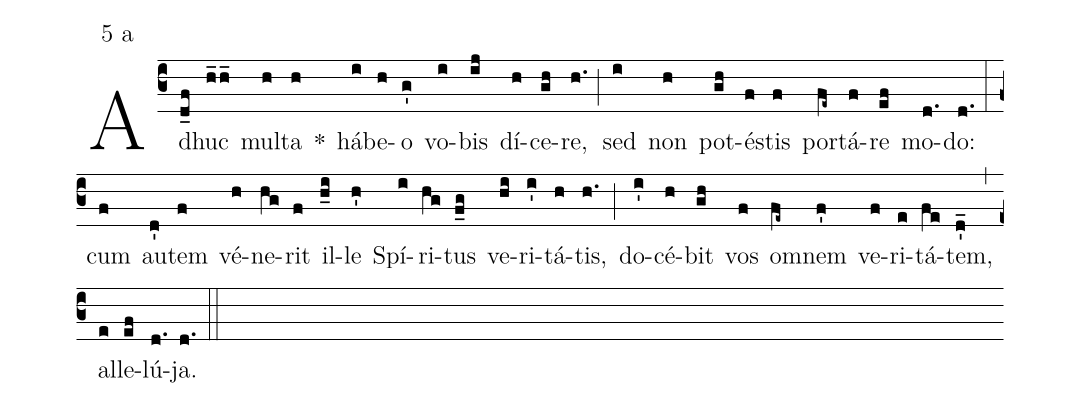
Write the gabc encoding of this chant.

mode:5 a;
%%
(c3) Ad(d_f)huc(h_2/h_) mul(h)ta(h) *() há(i)be(h)o(g') vo(i)bis(ij) dí(h)ce(gh)re,(h.) (;) sed(i) non(h) pot(gh)é(f)stis(f) por(fe~)tá(f)re(ef) mo(d.)do:(d.) (:) cum(f) au(d')tem(f) vé(h)ne(hg)rit(f) il(h_i)le(h') Spí(i)ri(hg)tus(f_g) ve(hi)ri(i')tá(h)tis,(h.) (;) do(i')cé(h)bit(gh) vos(f) o(fe~)mnem(f') ve(f)ri(e)tá(fe)tem,(d'_) (,) al(e)le(ef)lú(d.)ja.(d.) (::)
